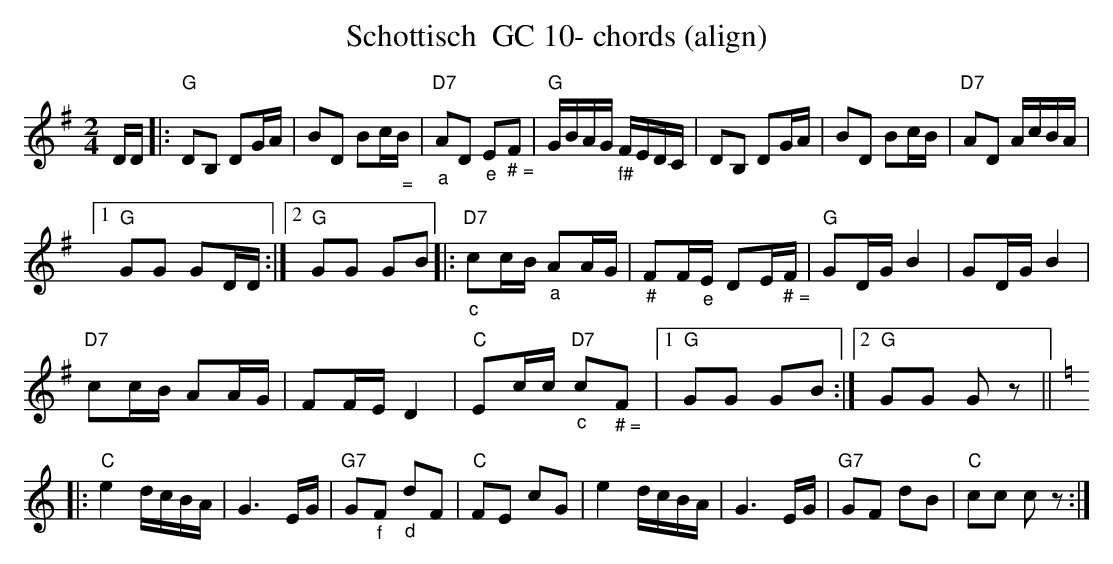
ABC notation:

X:1
T:Schottisch  GC 10- chords (align)
M:2/4
L:1/16
K:Gmaj%%MIDI gchordon
DD |:"G"D2B,2 D2GA | B2D2 B2c"_ ="B | "D7""_a"A2D2 "_e"E2"_ # ="F2 | "G"GBAG "_f#"FEDC | \
D2B,2 D2GA | B2D2 B2cB | "D7"A2D2 AcBA |1
 "G"G2G2 G2DD :|2 "G"G2G2 G2B2 |: "D7""_c"c2cB "_a"A2AG | "_#"F2F"_e"E D2E"_ # ="F | "G"G2DGB4 | G2DGB4 |
 "D7"c2cB A2AG | \
F2FED4 | "C"E2cc "D7""_c"c2"_ # ="F2 |1 "G"G2G2 G2B2 :|2 "G"G2G2 G2z2 ||
|: [K:Cmaj] "C"e4 dcBA | G6EG | \
"G7"G2"_f"F2 "_d"d2F2 | "C"F2E2 c2G2 | e4dcBA | G6EG | "G7"G2F2 d2B2 | "C"c2c2 c2z2 :|
